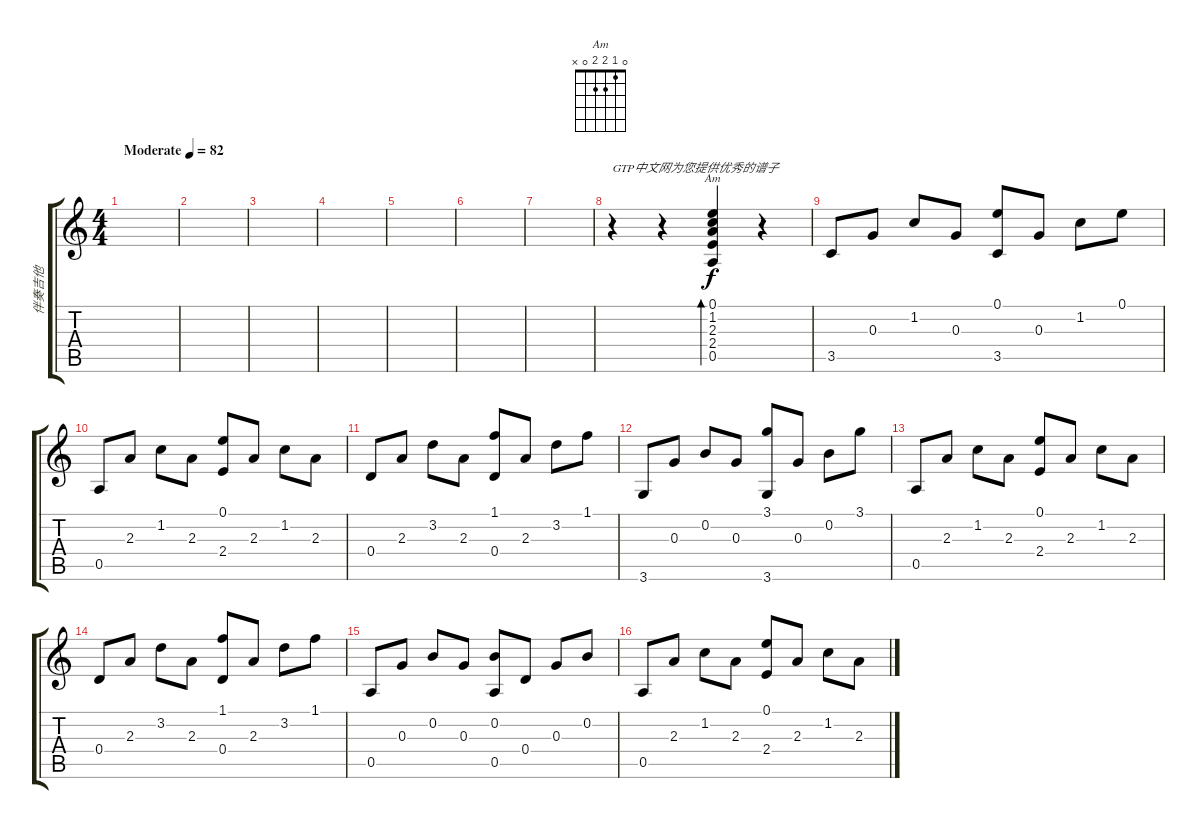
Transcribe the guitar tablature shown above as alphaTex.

\track ("伴奏吉他" "伴奏吉他") {instrument acousticguitarsteel}
\staff {score tabs}
\tuning (E4 B3 G3 D3 A2 E2) {hide}
\chord ("Am" 0 1 2 2 0 x)
\ts (4 4)
\tempo (82 "Moderate")
\clef g2
\ks c
|
|
|
|
|
|
|
r.4{txt "GTP中文网为您提供优秀的谱子"} r.4 (0.1 1.2 2.3 2.4 0.5).4{bd 480 ch "Am"} r.4 |
3.5.8 0.3.8 1.2.8 0.3.8 (0.1 3.5).8 0.3.8 1.2.8 0.1.8 |
0.5.8 2.3.8 1.2.8 2.3.8 (0.1 2.4).8 2.3.8 1.2.8 2.3.8 |
0.4.8 2.3.8 3.2.8 2.3.8 (1.1 0.4).8 2.3.8 3.2.8 1.1.8 |
3.6.8 0.3.8 0.2.8 0.3.8 (3.1 3.6).8 0.3.8 0.2.8 3.1.8 |
0.5.8 2.3.8 1.2.8 2.3.8 (0.1 2.4).8 2.3.8 1.2.8 2.3.8 |
0.4.8 2.3.8 3.2.8 2.3.8 (1.1 0.4).8 2.3.8 3.2.8 1.1.8 |
0.5.8 0.3.8 0.2.8 0.3.8 (0.2 0.5).8 0.4.8 0.3.8 0.2.8 |
0.5.8 2.3.8 1.2.8 2.3.8 (0.1 2.4).8 2.3.8 1.2.8 2.3.8
